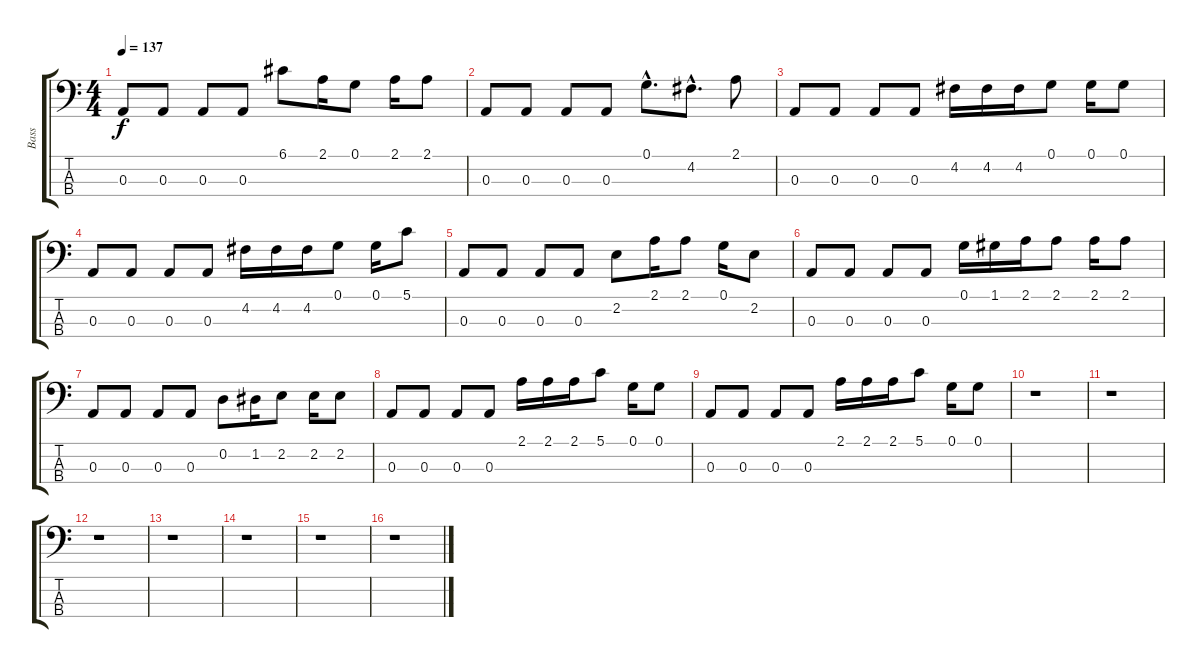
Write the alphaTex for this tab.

\track ("Bass" "Bass") {instrument electricbasspick}
\staff {score tabs}
\tuning (G2 D2 A1 E1) {hide}
\ts (4 4)
\tempo 137
\clef f4
\ks c
0.3.8{dy f} 0.3.8 0.3.8 0.3.8 6.1.8 2.1.16 0.1.8 2.1.16 2.1.8 |
0.3.8 0.3.8 0.3.8 0.3.8 0.1{hac}.8{d} 4.2{hac}.8{d} 2.1.8 |
0.3.8 0.3.8 0.3.8 0.3.8 4.2.16 4.2.16 4.2.16 0.1.8 0.1.16 0.1.8 |
0.3.8 0.3.8 0.3.8 0.3.8 4.2.16 4.2.16 4.2.16 0.1.8 0.1.16 5.1.8 |
0.3.8 0.3.8 0.3.8 0.3.8 2.2.8 2.1.16 2.1.8 0.1.16 2.2.8 |
0.3.8 0.3.8 0.3.8 0.3.8 0.1.16 1.1.16 2.1.16 2.1.8 2.1.16 2.1.8 |
0.3.8 0.3.8 0.3.8 0.3.8 0.2.8 1.2.16 2.2.8 2.2.16 2.2.8 |
0.3.8 0.3.8 0.3.8 0.3.8 2.1.16 2.1.16 2.1.16 5.1.8 0.1.16 0.1.8 |
0.3.8 0.3.8 0.3.8 0.3.8 2.1.16 2.1.16 2.1.16 5.1.8 0.1.16 0.1.8 |
r.1 |
r.1 |
r.1 |
r.1 |
r.1 |
r.1 |
r.1
